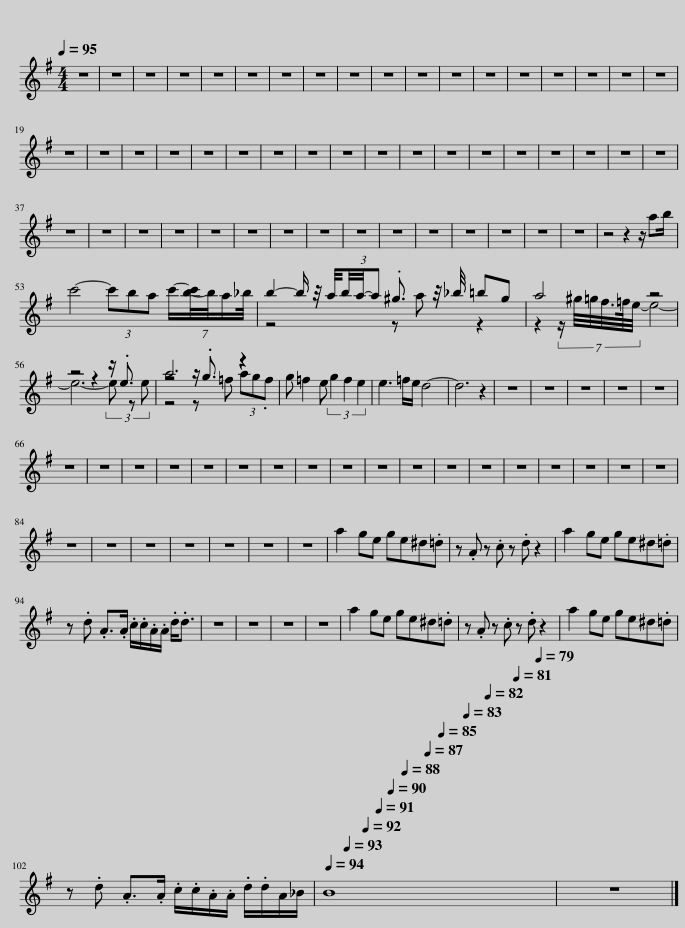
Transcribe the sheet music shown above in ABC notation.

X:1
%%score ( 1 2 3 )
L:1/8
Q:1/4=95
M:4/4
I:linebreak $
K:none
V:1 treble transpose=-9
V:2 treble transpose="-9 "
V:3 treble transpose="-9 "
V:1
[K:G] z8 | z8 | z8 | z8 | z8 | %5
 z8 | z8 | z8 | z8 | z8 | %10
 z8 | z8 | z8 | z8 | z8 | %15
 z8 | z8 | z8 |$ z8 | z8 | %20
 z8 | z8 | z8 | z8 | z8 | %25
 z8 | z8 | z8 | z8 | z8 | %30
 z8 | z8 | z8 | z8 | z8 | %35
 z8 |$ z8 | z8 | z8 | z8 | %40
 z8 | z8 | z8 | z8 | z8 | %45
 z8 | z8 | z8 | z8 | z8 | %50
 z8 | z4 z2 z/ ab/ |$ c'4- (3c'ba (7:8:5c'/-[b-c']/4b/4a/_b/4 | b2- b/ z/4 a/4(3b/4a/4-a .^g3/2 z/4 _b/4 =bg | a4 z4 |$ %55
 z4 z2 z/ .e3/2 | a6 z2 | g =f2 e (3g2 f2 e2 | e3 =f/e/ d4- | d6 z2 | %60
 z8 | z8 | z8 | z8 | z8 |$ %65
 z8 | z8 | z8 | z8 | z8 | %70
 z8 | z8 | z8 | z8 | z8 | %75
 z8 | z8 | z8 | z8 | z8 | %80
 z8 | z8 | z8 |$ z8 | z8 | %85
 z8 | z8 | z8 | z8 | z8 | %90
 a2 ge ge^d.=d | z .A z .c z .d z2 | a2 ge ge^d.=d |$ z .d .A>.A .c/.c/.A/.A/ .d<.d | z8 | %95
 z8 | z8 | z8 | a2 ge ge^d.=d | z .A z .c z .d z2 | %100
 a2 ge ge^d.=d |$ z .d .A>.A .c/.c/.A/.A/ .d/.d/A/_B/ |[Q:1/4=94] B8[Q:1/4=93][Q:1/4=92][Q:1/4=91][Q:1/4=90][Q:1/4=88][Q:1/4=87][Q:1/4=85][Q:1/4=83][Q:1/4=82][Q:1/4=81][Q:1/4=79] | z8 |] %104
V:2
[K:G] x8 | x8 | x8 | x8 | x8 | %5
 x8 | x8 | x8 | x8 | x8 | %10
 x8 | x8 | x8 | x8 | x8 | %15
 x8 | x8 | x8 |$ x8 | x8 | %20
 x8 | x8 | x8 | x8 | x8 | %25
 x8 | x8 | x8 | x8 | x8 | %30
 x8 | x8 | x8 | x8 | x8 | %35
 x8 |$ x8 | x8 | x8 | x8 | %40
 x8 | x8 | x8 | x8 | x8 | %45
 x8 | x8 | x8 | x8 | x8 | %50
 x8 | x8 |$ x8 | z4 z a z2 | z2 (7:8:6z/ ^g/4=g/4f3/8=f/8e/4- e4- |$ %55
 e6- (3e z e | z4 z =f (3ag.f | x8 | x8 | x8 | %60
 x8 | x8 | x8 | x8 | x8 |$ %65
 x8 | x8 | x8 | x8 | x8 | %70
 x8 | x8 | x8 | x8 | x8 | %75
 x8 | x8 | x8 | x8 | x8 | %80
 x8 | x8 | x8 |$ x8 | x8 | %85
 x8 | x8 | x8 | x8 | x8 | %90
 x8 | x8 | x8 |$ x8 | x8 | %95
 x8 | x8 | x8 | x8 | x8 | %100
 x8 |$ x8 | x8 | x8 |] %104
V:3
[K:G] x8 | x8 | x8 | x8 | x8 | %5
 x8 | x8 | x8 | x8 | x8 | %10
 x8 | x8 | x8 | x8 | x8 | %15
 x8 | x8 | x8 |$ x8 | x8 | %20
 x8 | x8 | x8 | x8 | x8 | %25
 x8 | x8 | x8 | x8 | x8 | %30
 x8 | x8 | x8 | x8 | x8 | %35
 x8 |$ x8 | x8 | x8 | x8 | %40
 x8 | x8 | x8 | x8 | x8 | %45
 x8 | x8 | x8 | x8 | x8 | %50
 x8 | x8 |$ x8 | x8 | x8 |$ %55
 x8 | z4 z/ .g3/2 z2 | x8 | x8 | x8 | %60
 x8 | x8 | x8 | x8 | x8 |$ %65
 x8 | x8 | x8 | x8 | x8 | %70
 x8 | x8 | x8 | x8 | x8 | %75
 x8 | x8 | x8 | x8 | x8 | %80
 x8 | x8 | x8 |$ x8 | x8 | %85
 x8 | x8 | x8 | x8 | x8 | %90
 x8 | x8 | x8 |$ x8 | x8 | %95
 x8 | x8 | x8 | x8 | x8 | %100
 x8 |$ x8 | x8 | x8 |] %104
